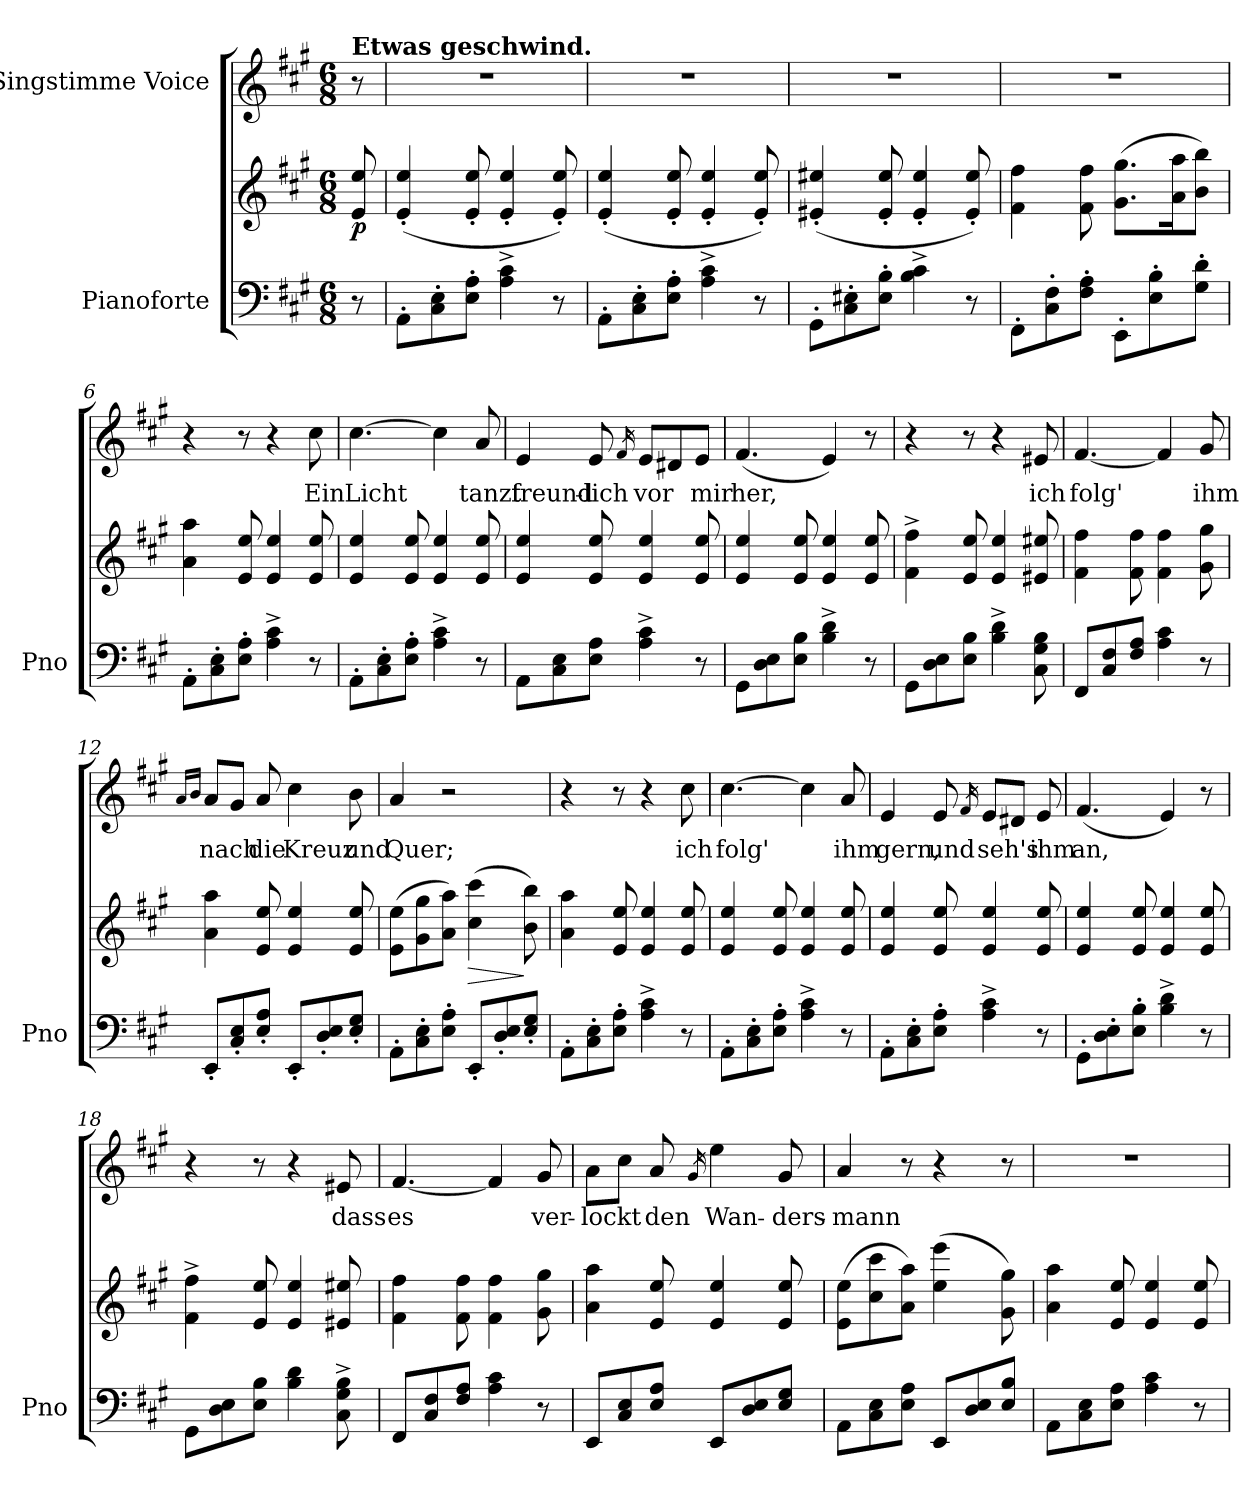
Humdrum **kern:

**kern	**kern	**dynam	**kern	**text
*part2	*part2	*part2	*part1	*part1
*staff3	*staff2	*staff2/3	*staff1	*staff1
*I"Pianoforte	*	*	*I"Singstimme Voice	*
*I'Pno	*	*	*	*
*clefF4	*clefG2	*	*clefG2	*
*k[f#c#g#]	*k[f#c#g#]	*	*k[f#c#g#]	*
*M6/8	*M6/8	*	*M6/8	*
*MM80	*MM80	*	*MM80	*
=1	=1	=1	=1	=1
!	!	!	!LO:TX:a:B:t=Etwas geschwind.	!
!	!	!LO:DY:b	!	!
8r	8e/ 8ee/	p	8r	.
=2	=2	=2	=2	=2
8AA'\L	(4e/' 4ee/'	.	2.r	.
8C#\' 8E\'	.	.	.	.
8E\' 8A\'J	8e/' 8ee/'	.	.	.
4A\^ 4c#\^	4e/' 4ee/'	.	.	.
8r	8e/' 8ee/')	.	.	.
=3	=3	=3	=3	=3
8AA'\L	(4e/' 4ee/'	.	2.r	.
8C#\' 8E\'	.	.	.	.
8E\' 8A\'J	8e/' 8ee/'	.	.	.
4A\^ 4c#\^	4e/' 4ee/'	.	.	.
8r	8e/' 8ee/')	.	.	.
=4	=4	=4	=4	=4
8GG#'\L	(4e#X/' 4ee#X/'	.	2.r	.
8C#\' 8E#X\'	.	.	.	.
8E#\' 8B\'J	8e#/' 8ee#/'	.	.	.
4B\^ 4c#\^	4e#/' 4ee#/'	.	.	.
8r	8e#/' 8ee#/')	.	.	.
=5	=5	=5	=5	=5
8FF#'\L	4f#\ 4ff#\	.	2.r	.
8C#\' 8F#\'	.	.	.	.
8F#\' 8A\'J	8f#\ 8ff#\	.	.	.
8EE'\L	(8.g#\ 8.gg#\L	.	.	.
8E\' 8B\'	.	.	.	.
.	16a\ 16aa\K	.	.	.
8G#\' 8d\'J	8b\ 8bb\J)	.	.	.
=6	=6	=6	=6	=6
8AA'\L	4a\ 4aa\	.	4r	.
8C#\' 8E\'	.	.	.	.
8E\' 8A\'J	8e/ 8ee/	.	8r	.
4A\^ 4c#\^	4e/ 4ee/	.	4r	.
!	!	!	!	!LO:LY:b
8r	8e/ 8ee/	.	8cc#\	Ein
!!LO:LB:g=z
=7	=7	=7	=7	=7
!	!	!	!	!LO:LY:b
8AA'\L	4e/ 4ee/	.	[4.cc#\	Licht
8C#\' 8E\'	.	.	.	.
8E\' 8A\'J	8e/ 8ee/	.	.	.
4A\^ 4c#\^	4e/ 4ee/	.	4cc#\]	.
!	!	!	!	!LO:LY:b
8r	8e/ 8ee/	.	8a/	tanzt
=8	=8	=8	=8	=8
!	!	!	!	!LO:LY:b
8AA\L	4e/ 4ee/	.	4e/	freund-
8C#\ 8E\	.	.	.	.
!	!	!	!	!LO:LY:b
8E\ 8A\J	8e/ 8ee/	.	8e/	-lich
.	.	.	16qf#/	.
!	!	!	!	!LO:LY:b
4A\^ 4c#\^	4e/ 4ee/	.	8e/L	vor
.	.	.	8d#X/	.
!	!	!	!	!LO:LY:b
8r	8e/ 8ee/	.	8e/J	mir
=9	=9	=9	=9	=9
!	!	!	!	!LO:LY:b
8GG#\L	4e/ 4ee/	.	(4.f#/	her,
8D\ 8E\	.	.	.	.
8E\ 8B\J	8e/ 8ee/	.	.	.
4B\^ 4d\^	4e/ 4ee/	.	4e/)	.
8r	8e/ 8ee/	.	8r	.
=10	=10	=10	=10	=10
8GG#\L	4f#\^ 4ff#\^	.	4r	.
8D\ 8E\	.	.	.	.
8E\ 8B\J	8e/ 8ee/	.	8r	.
4B\^ 4d\^	4e/ 4ee/	.	4r	.
!	!	!	!	!LO:LY:b
8C#\ 8G#\ 8B\	8e#X/ 8ee#X/	.	8e#X/	ich
=11	=11	=11	=11	=11
!	!	!	!	!LO:LY:b
8FF#/L	4f#\ 4ff#\	.	[4.f#/	folg'
8C#/ 8F#/	.	.	.	.
8F#/ 8A/J	8f#\ 8ff#\	.	.	.
4A\ 4c#\	4f#\ 4ff#\	.	4f#/]	.
!	!	!	!	!LO:LY:b
8r	8g#\ 8gg#\	.	8g#/	ihm
!!LO:LB:g=z
=12	=12	=12	=12	=12
.	.	.	16qa/LL	.
.	.	.	16qb/JJ	.
!	!	!	!	!LO:LY:b
8EE'/L	4a\ 4aa\	.	8a/L	nach
8C#/' 8E/'	.	.	8g#/J	.
!	!	!	!	!LO:LY:b
8E/' 8A/'J	8e/ 8ee/	.	8a/	die
!	!	!	!	!LO:LY:b
8EE'/L	4e/ 4ee/	.	4cc#\	Kreuz
8D/' 8E/'	.	.	.	.
!	!	!	!	!LO:LY:b
8E/' 8G#/'J	8e/ 8ee/	.	8b\	und
=13	=13	=13	=13	=13
!	!	!	!	!LO:LY:b
8AA'\L	(8e\ 8ee\L	.	4a/	Quer;
8C#\' 8E\'	8g#\ 8gg#\	.	.	.
8E\' 8A\'J	8a\ 8aa\J)	.	2r	.
!	!	!LO:HP:b	!	!
8EE'/L	(4cc#\ 4ccc#\	>	.	.
8D/' 8E/'	.	.	.	.
8E/' 8G#/'J	8b\ 8bb\)	]	.	.
=14	=14	=14	=14	=14
8AA'\L	4a\ 4aa\	.	4r	.
8C#\' 8E\'	.	.	.	.
8E\' 8A\'J	8e/ 8ee/	.	8r	.
4A\^ 4c#\^	4e/ 4ee/	.	4r	.
!	!	!	!	!LO:LY:b
8r	8e/ 8ee/	.	8cc#\	ich
=15	=15	=15	=15	=15
!	!	!	!	!LO:LY:b
8AA'\L	4e/ 4ee/	.	[4.cc#\	folg'
8C#\' 8E\'	.	.	.	.
8E\' 8A\'J	8e/ 8ee/	.	.	.
4A\^ 4c#\^	4e/ 4ee/	.	4cc#\]	.
!	!	!	!	!LO:LY:b
8r	8e/ 8ee/	.	8a/	ihm
=16	=16	=16	=16	=16
!	!	!	!	!LO:LY:b
8AA'\L	4e/ 4ee/	.	4e/	gern,
8C#\' 8E\'	.	.	.	.
!	!	!	!	!LO:LY:b
8E\' 8A\'J	8e/ 8ee/	.	8e/	und
.	.	.	16qf#/	.
!	!	!	!	!LO:LY:b
4A\^ 4c#\^	4e/ 4ee/	.	8e/L	seh's
.	.	.	8d#X/J	.
!	!	!	!	!LO:LY:b
8r	8e/ 8ee/	.	8e/	ihm
!!LO:PB:g=z
=17	=17	=17	=17	=17
!	!	!	!	!LO:LY:b
8GG#'\L	4e/ 4ee/	.	(4.f#/	an,
8D\' 8E\'	.	.	.	.
8E\' 8B\'J	8e/ 8ee/	.	.	.
4B\^ 4d\^	4e/ 4ee/	.	4e/)	.
8r	8e/ 8ee/	.	8r	.
=18	=18	=18	=18	=18
8GG#\L	4f#\^ 4ff#\^	.	4r	.
8D\ 8E\	.	.	.	.
8E\ 8B\J	8e/ 8ee/	.	8r	.
4B\ 4d\	4e/ 4ee/	.	4r	.
!	!	!	!	!LO:LY:b
8C#\^ 8G#\^ 8B\^	8e#X/ 8ee#X/	.	8e#X/	dass
=19	=19	=19	=19	=19
!	!	!	!	!LO:LY:b
8FF#/L	4f#\ 4ff#\	.	[4.f#/	es
8C#/ 8F#/	.	.	.	.
8F#/ 8A/J	8f#\ 8ff#\	.	.	.
4A\ 4c#\	4f#\ 4ff#\	.	4f#/]	.
!	!	!	!	!LO:LY:b
8r	8g#\ 8gg#\	.	8g#/	ver-
=20	=20	=20	=20	=20
!	!	!	!	!LO:LY:b
8EE/L	4a\ 4aa\	.	8a\L	-lockt
8C#/ 8E/	.	.	8cc#\J	.
!	!	!	!	!LO:LY:b
8E/ 8A/J	8e/ 8ee/	.	8a/	den
.	.	.	16qg#/	.
!	!	!	!	!LO:LY:b
8EE/L	4e/ 4ee/	.	4ee\	Wan-
8D/ 8E/	.	.	.	.
!	!	!	!	!LO:LY:b
8E/ 8G#/J	8e/ 8ee/	.	8g#/	-ders-
=21	=21	=21	=21	=21
!	!	!	!	!LO:LY:b
8AA\L	(8e\ 8ee\L	.	4a/	-mann
8C#\ 8E\	8cc#\ 8ccc#\	.	.	.
8E\ 8A\J	8a\ 8aa\J)	.	8r	.
8EE/L	(4ee\ 4eee\	.	4r	.
8D/ 8E/	.	.	.	.
8E/ 8B/J	8g#\ 8gg#\)	.	8r	.
=22	=22	=22	=22	=22
8AA\L	4a\ 4aa\	.	2.r	.
8C#\ 8E\	.	.	.	.
8E\ 8A\J	8e/ 8ee/	.	.	.
4A\ 4c#\	4e/ 4ee/	.	.	.
8r	8e/ 8ee/	.	.	.
=	=	=	=	=
*-	*-	*-	*-	*-
